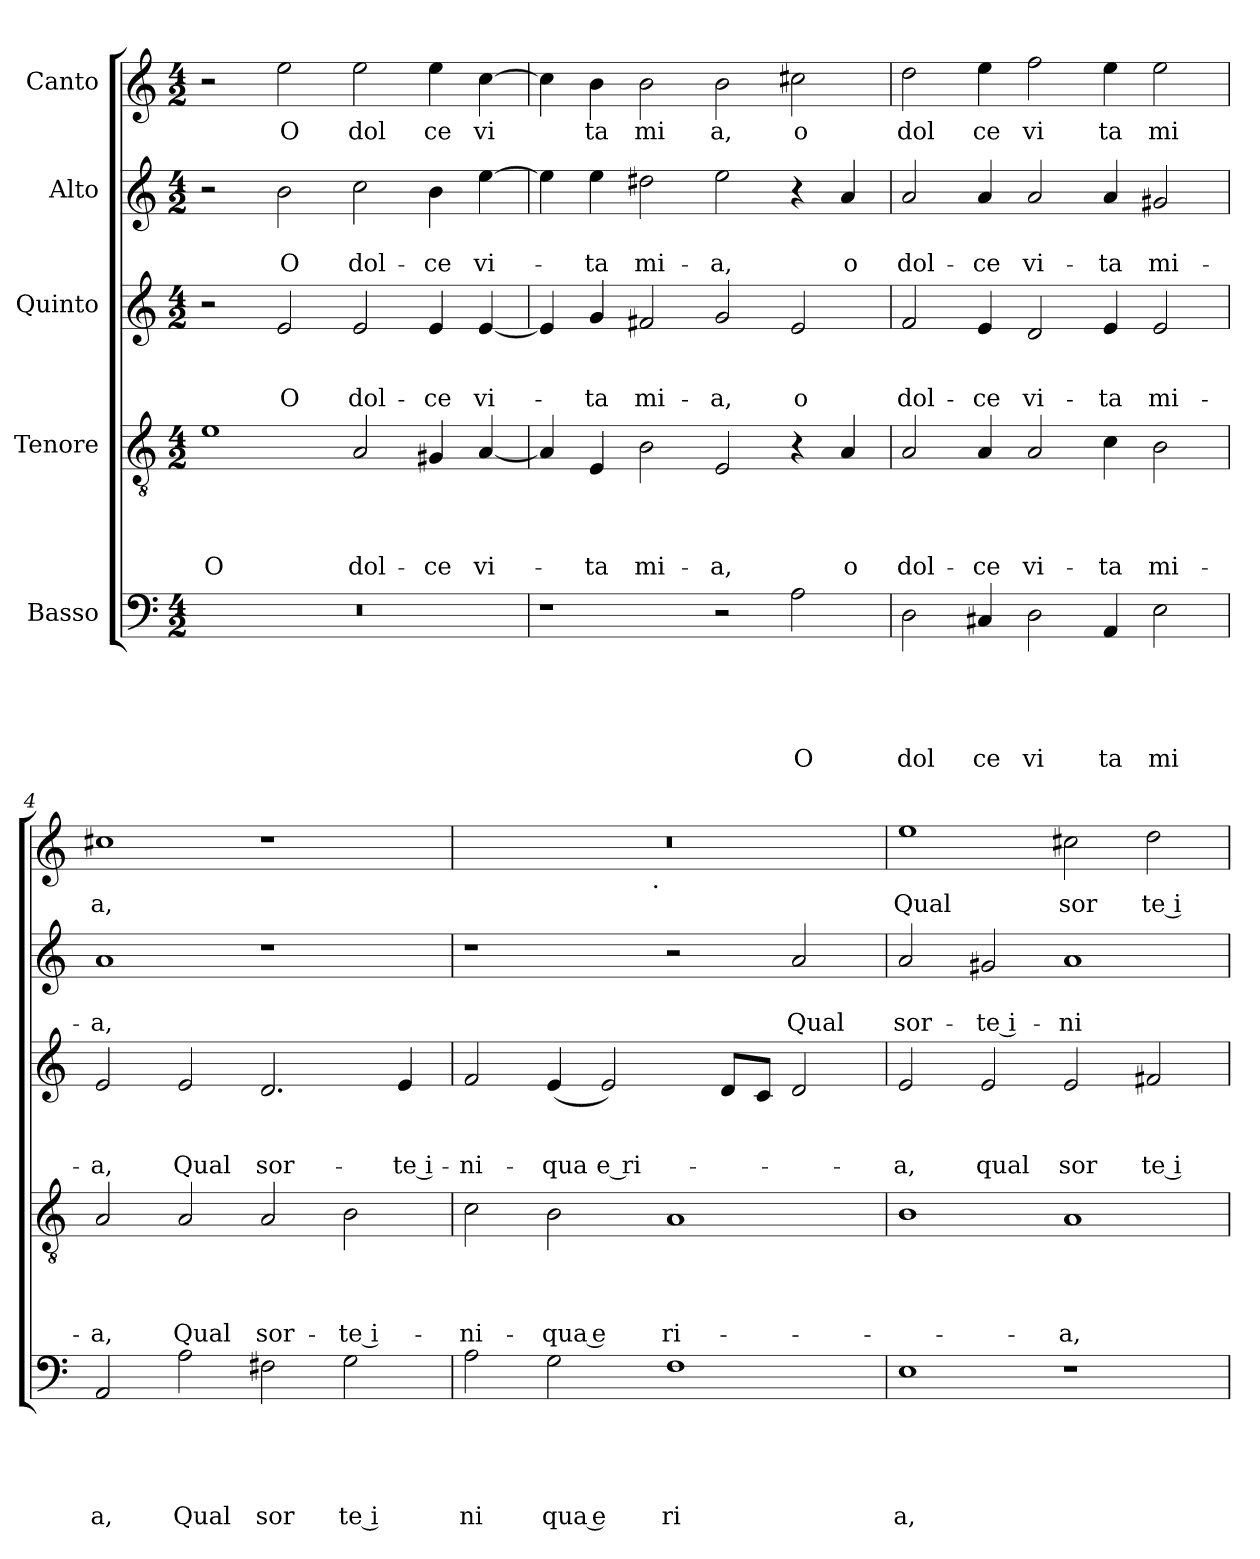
**kern	**text	**text	**text	**text	**text	**kern	**text	**text	**text	**text	**kern	**text	**text	**text	**kern	**text	**text	**kern	**text
*part5	*part5	*part5	*part5	*part5	*part5	*part4	*part4	*part4	*part4	*part4	*part3	*part3	*part3	*part3	*part2	*part2	*part2	*part1	*part1
*staff5	*staff5	*staff5	*staff5	*staff5	*staff5	*staff4	*staff4	*staff4	*staff4	*staff4	*staff3	*staff3	*staff3	*staff3	*staff2	*staff2	*staff2	*staff1	*staff1
*I"Basso	*	*	*	*	*	*I"Tenore	*	*	*	*	*I"Quinto	*	*	*	*I"Alto	*	*	*I"Canto	*
*clefF4	*	*	*	*	*	*clefGv2	*	*	*	*	*clefG2	*	*	*	*clefG2	*	*	*clefG2	*
*k[]	*	*	*	*	*	*k[]	*	*	*	*	*k[]	*	*	*	*k[]	*	*	*k[]	*
*C:	*	*	*	*	*	*C:	*	*	*	*	*C:	*	*	*	*C:	*	*	*C:	*
*M4/2	*	*	*	*	*	*M4/2	*	*	*	*	*M4/2	*	*	*	*M4/2	*	*	*M4/2	*
=1	=1	=1	=1	=1	=1	=1	=1	=1	=1	=1	=1	=1	=1	=1	=1	=1	=1	=1	=1
!	!	!	!	!	!	!	!	!	!	!LO:LY:b	!	!	!	!	!	!	!	!	!
0r	.	.	.	.	.	1e	.	.	.	O	2r	.	.	.	2r	.	.	2r	.
!	!	!	!	!	!	!	!	!	!	!	!	!	!	!LO:LY:b	!	!	!LO:LY:b	!	!LO:LY:b
.	.	.	.	.	.	.	.	.	.	.	2e/	.	.	O	2b\	.	O	2ee\	O
!	!	!	!	!	!	!	!	!	!	!LO:LY:b	!	!	!	!LO:LY:b	!	!	!LO:LY:b	!	!LO:LY:b
.	.	.	.	.	.	2A/	.	.	.	dol-	2e/	.	.	dol-	2cc\	.	dol-	2ee\	dol
!	!	!	!	!	!	!	!	!	!	!LO:LY:b	!	!	!	!LO:LY:b	!	!	!LO:LY:b	!	!LO:LY:b
.	.	.	.	.	.	4G#X/	.	.	.	-ce	4e/	.	.	-ce	4b\	.	-ce	4ee\	ce
!	!	!	!	!	!	!	!	!	!	!LO:LY:b	!	!	!	!LO:LY:b	!	!	!LO:LY:b	!	!LO:LY:b
.	.	.	.	.	.	[<4A/	.	.	.	vi-	[<4e/	.	.	vi-	[>4ee\	.	vi-	[>4cc\	vi
=2	=2	=2	=2	=2	=2	=2	=2	=2	=2	=2	=2	=2	=2	=2	=2	=2	=2	=2	=2
1r	.	.	.	.	.	4A/]	.	.	.	.	4e/]	.	.	.	4ee\]	.	.	4cc\]	.
!	!	!	!	!	!	!	!	!	!	!LO:LY:b	!	!	!	!LO:LY:b	!	!	!LO:LY:b	!	!LO:LY:b
.	.	.	.	.	.	4E/	.	.	.	-ta	4g/	.	.	-ta	4ee\	.	-ta	4b\	ta
!	!	!	!	!	!	!	!	!	!	!LO:LY:b	!	!	!	!LO:LY:b	!	!	!LO:LY:b	!	!LO:LY:b
.	.	.	.	.	.	2B\	.	.	.	mi-	2f#X/	.	.	mi-	2dd#X\	.	mi-	2b\	mi
!	!	!	!	!	!	!	!	!	!	!LO:LY:b	!	!	!	!LO:LY:b	!	!	!LO:LY:b	!	!LO:LY:b
2r	.	.	.	.	.	2E/	.	.	.	-a,	2g/	.	.	-a,	2ee\	.	-a,	2b\	a,
!	!	!	!	!	!LO:LY:b	!	!	!	!	!	!	!	!	!LO:LY:b	!	!	!	!	!LO:LY:b
2A\	.	.	.	.	O	4r	.	.	.	.	2e/	.	.	o	4r	.	.	2cc#X\	o
!	!	!	!	!	!	!	!	!	!	!LO:LY:b	!	!	!	!	!	!	!LO:LY:b	!	!
.	.	.	.	.	.	4A/	.	.	.	o	.	.	.	.	4a/	.	o	.	.
=3	=3	=3	=3	=3	=3	=3	=3	=3	=3	=3	=3	=3	=3	=3	=3	=3	=3	=3	=3
!	!	!	!	!	!LO:LY:b	!	!	!	!	!LO:LY:b	!	!	!	!LO:LY:b	!	!	!LO:LY:b	!	!LO:LY:b
2D\	.	.	.	.	dol	2A/	.	.	.	dol-	2f/	.	.	dol-	2a/	.	dol-	2dd\	dol
!	!	!	!	!	!LO:LY:b	!	!	!	!	!LO:LY:b	!	!	!	!LO:LY:b	!	!	!LO:LY:b	!	!LO:LY:b
4C#X/	.	.	.	.	ce	4A/	.	.	.	-ce	4e/	.	.	-ce	4a/	.	-ce	4ee\	ce
!	!	!	!	!	!LO:LY:b	!	!	!	!	!LO:LY:b	!	!	!	!LO:LY:b	!	!	!LO:LY:b	!	!LO:LY:b
2D\	.	.	.	.	vi	2A/	.	.	.	vi-	2d/	.	.	vi-	2a/	.	vi-	2ff\	vi
!	!	!	!	!	!LO:LY:b	!	!	!	!	!LO:LY:b	!	!	!	!LO:LY:b	!	!	!LO:LY:b	!	!LO:LY:b
4AA/	.	.	.	.	ta	4c\	.	.	.	-ta	4e/	.	.	-ta	4a/	.	-ta	4ee\	ta
!	!	!	!	!	!LO:LY:b	!	!	!	!	!LO:LY:b	!	!	!	!LO:LY:b	!	!	!LO:LY:b	!	!LO:LY:b
2E\	.	.	.	.	mi	2B\	.	.	.	mi-	2e/	.	.	mi-	2g#X/	.	mi-	2ee\	mi
=4	=4	=4	=4	=4	=4	=4	=4	=4	=4	=4	=4	=4	=4	=4	=4	=4	=4	=4	=4
!	!	!	!	!	!LO:LY:b	!	!	!	!	!LO:LY:b	!	!	!	!LO:LY:b	!	!	!LO:LY:b	!	!LO:LY:b
2AA/	.	.	.	.	a,	2A/	.	.	.	-a,	2e/	.	.	-a,	1a	.	-a,	1cc#X	a,
!	!	!	!	!	!LO:LY:b	!	!	!	!	!LO:LY:b	!	!	!	!LO:LY:b	!	!	!	!	!
2A\	.	.	.	.	Qual	2A/	.	.	.	Qual	2e/	.	.	Qual	.	.	.	.	.
!	!	!	!	!	!LO:LY:b	!	!	!	!	!LO:LY:b	!	!	!	!LO:LY:b	!	!	!	!	!
2F#X\	.	.	.	.	sor	2A/	.	.	.	sor-	2.d/	.	.	sor-	1r	.	.	1r	.
!	!	!	!	!	!LO:LY:b:rj	!	!	!	!	!LO:LY:b:rj	!	!	!	!	!	!	!	!	!
2G\	.	.	.	.	te i	2B\	.	.	.	-te i-	.	.	.	.	.	.	.	.	.
!	!	!	!	!	!	!	!	!	!	!	!	!	!	!LO:LY:b:rj	!	!	!	!	!
.	.	.	.	.	.	.	.	.	.	.	4e/	.	.	-te i-	.	.	.	.	.
=5	=5	=5	=5	=5	=5	=5	=5	=5	=5	=5	=5	=5	=5	=5	=5	=5	=5	=5	=5
!	!	!	!	!	!LO:LY:b	!	!	!	!	!LO:LY:b	!	!	!	!LO:LY:b	!	!	!	!	!
*	*	*	*	*	*	*	*	*	*	*	*	*	*	*	*	*	*	*^	*
2A\	.	.	.	.	ni	2c\	.	.	.	-ni-	2f/	.	.	-ni-	1r	.	.	0r	2ryy	.
!	!	!	!	!	!LO:LY:b	!	!	!	!	!LO:LY:b	!	!	!	!LO:LY:b	!	!	!	!	!	!
2G\	.	.	.	.	qua e	2B\	.	.	.	-qua e	(<4e/	.	.	-qua	.	.	.	.	4...ryy	.
!	!	!	!	!	!	!	!	!	!	!	!	!	!	!LO:LY:b:rj	!	!	!	!	!	!
.	.	.	.	.	.	.	.	.	.	.	2e/)	.	.	e ri-	.	.	.	.	.	.
!	!	!	!	!	!	!	!	!	!	!	!	!	!	!	!	!	!	!	!LO:TX:b:t=.	!
.	.	.	.	.	.	.	.	.	.	.	.	.	.	.	.	.	.	.	1ryy	.
!	!	!	!	!	!LO:LY:b	!	!	!	!	!LO:LY:b	!	!	!	!	!	!	!	!	!	!
1F	.	.	.	.	ri	1A	.	.	.	ri-	.	.	.	.	2r	.	.	.	.	.
.	.	.	.	.	.	.	.	.	.	.	8d/L	.	.	.	.	.	.	.	.	.
.	.	.	.	.	.	.	.	.	.	.	8c/J	.	.	.	.	.	.	.	.	.
!	!	!	!	!	!	!	!	!	!	!	!	!	!	!	!	!	!LO:LY:b	!	!	!
.	.	.	.	.	.	.	.	.	.	.	2d/	.	.	.	2a/	.	Qual	.	.	.
.	.	.	.	.	.	.	.	.	.	.	.	.	.	.	.	.	.	.	32ryy	.
!!LO:LB:g=z
=6	=6	=6	=6	=6	=6	=6	=6	=6	=6	=6	=6	=6	=6	=6	=6	=6	=6	=6	=6	=6
!	!	!	!	!	!LO:LY:b	!	!	!	!	!	!	!	!	!LO:LY:b	!	!	!LO:LY:b	!	!	!LO:LY:b
*	*	*	*	*	*	*	*	*	*	*	*	*	*	*	*	*	*	*v	*v	*
1E	.	.	.	.	a,	1B	.	.	.	.	2e/	.	.	-a,	2a/	.	sor-	1ee	Qual
!	!	!	!	!	!	!	!	!	!	!	!	!	!	!LO:LY:b	!	!	!LO:LY:b:rj	!	!
.	.	.	.	.	.	.	.	.	.	.	2e/	.	.	qual	2g#X/	.	-te i-	.	.
!	!	!	!	!	!	!	!	!	!	!LO:LY:b	!	!	!	!LO:LY:b	!	!	!LO:LY:b	!	!LO:LY:b
1r	.	.	.	.	.	1A	.	.	.	-a,	2e/	.	.	sor	1a	.	-ni-	2cc#X\	sor
!	!	!	!	!	!	!	!	!	!	!	!	!	!	!LO:LY:b:rj	!	!	!	!	!LO:LY:b:rj
.	.	.	.	.	.	.	.	.	.	.	2f#X/	.	.	te i	.	.	.	2dd\	te i
=	=	=	=	=	=	=	=	=	=	=	=	=	=	=	=	=	=	=	=
*-	*-	*-	*-	*-	*-	*-	*-	*-	*-	*-	*-	*-	*-	*-	*-	*-	*-	*-	*-
